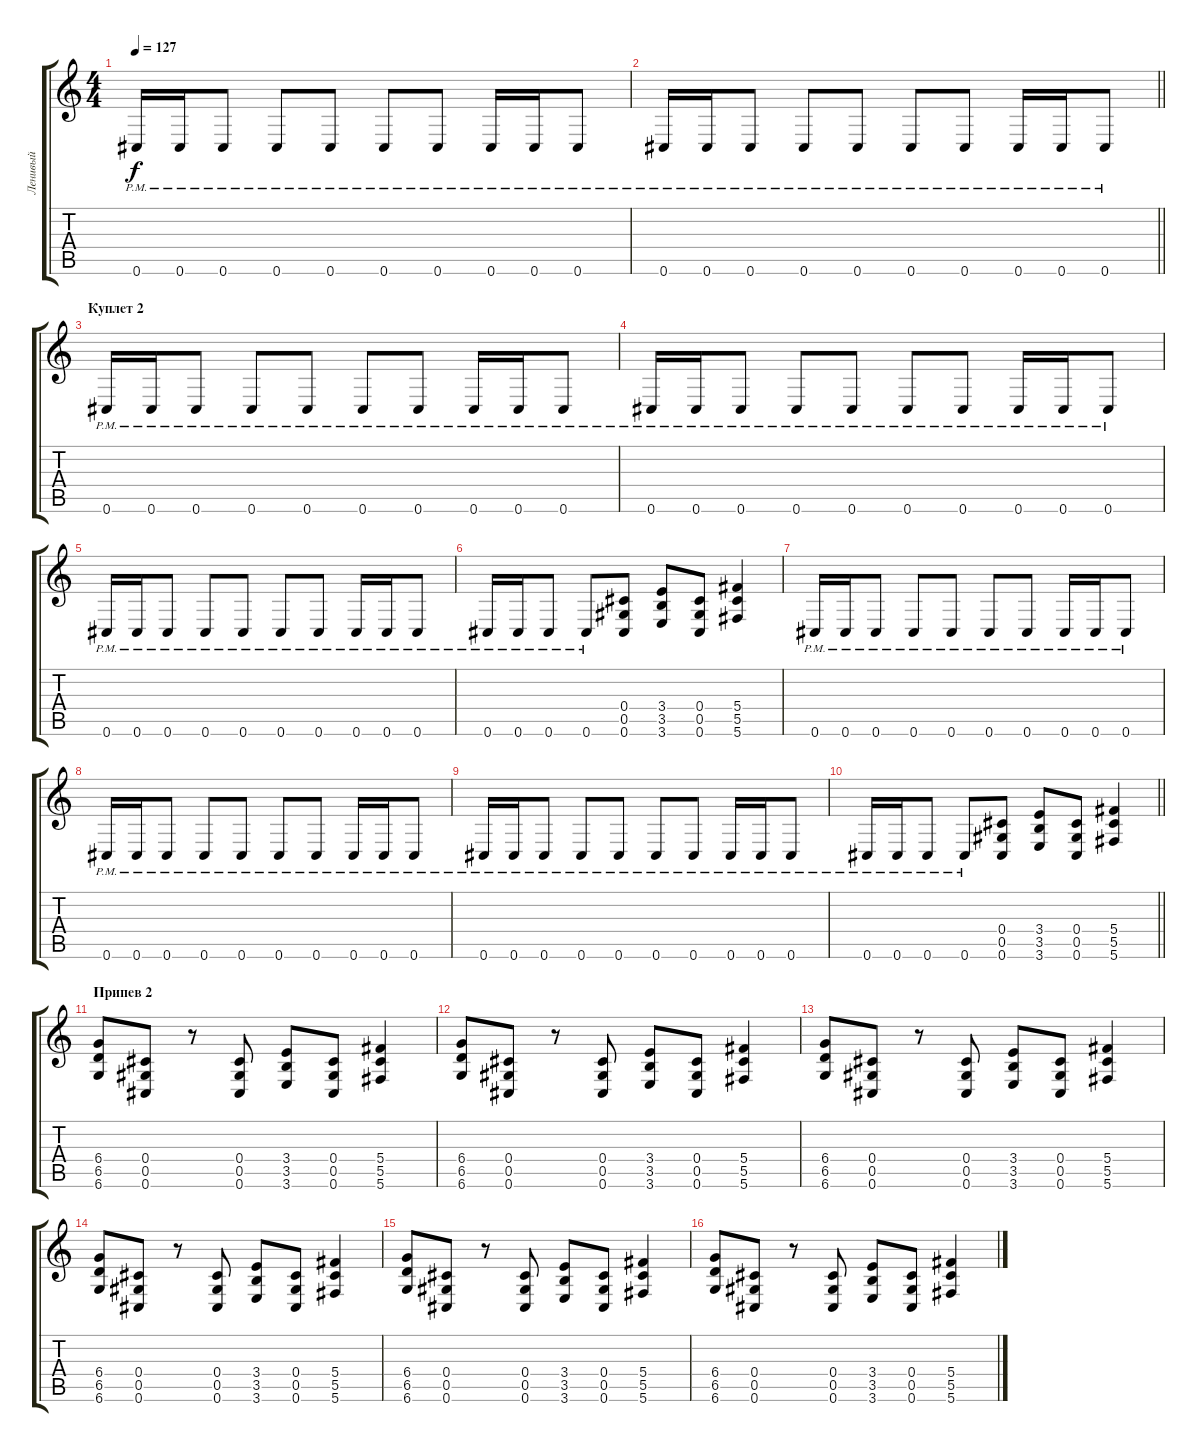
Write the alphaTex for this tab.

\track ("Ленивый" "Ленивый") {instrument overdrivenguitar}
\staff {score tabs}
\tuning (Eb4 Bb3 Gb3 Db3 Ab2 Db2) {hide}
\ts (4 4)
\tempo 127
\clef g2
\ks c
0.6{pm}.16{dy f} 0.6{pm}.16 0.6{pm}.8 0.6{pm}.8 0.6{pm}.8 0.6{pm}.8 0.6{pm}.8 0.6{pm}.16 0.6{pm}.16 0.6{pm}.8 |
\barLineRight lightlight
0.6{pm}.16 0.6{pm}.16 0.6{pm}.8 0.6{pm}.8 0.6{pm}.8 0.6{pm}.8 0.6{pm}.8 0.6{pm}.16 0.6{pm}.16 0.6{pm}.8 |
\section ("" "Куплет 2")
0.6{pm}.16 0.6{pm}.16 0.6{pm}.8 0.6{pm}.8 0.6{pm}.8 0.6{pm}.8 0.6{pm}.8 0.6{pm}.16 0.6{pm}.16 0.6{pm}.8 |
0.6{pm}.16 0.6{pm}.16 0.6{pm}.8 0.6{pm}.8 0.6{pm}.8 0.6{pm}.8 0.6{pm}.8 0.6{pm}.16 0.6{pm}.16 0.6{pm}.8 |
0.6{pm}.16 0.6{pm}.16 0.6{pm}.8 0.6{pm}.8 0.6{pm}.8 0.6{pm}.8 0.6{pm}.8 0.6{pm}.16 0.6{pm}.16 0.6{pm}.8 |
0.6{pm}.16 0.6{pm}.16 0.6{pm}.8 0.6{pm}.8 (0.4 0.5 0.6).8 (3.4 3.5 3.6).8 (0.4 0.5 0.6).8 (5.4 5.5 5.6).4 |
0.6{pm}.16 0.6{pm}.16 0.6{pm}.8 0.6{pm}.8 0.6{pm}.8 0.6{pm}.8 0.6{pm}.8 0.6{pm}.16 0.6{pm}.16 0.6{pm}.8 |
0.6{pm}.16 0.6{pm}.16 0.6{pm}.8 0.6{pm}.8 0.6{pm}.8 0.6{pm}.8 0.6{pm}.8 0.6{pm}.16 0.6{pm}.16 0.6{pm}.8 |
0.6{pm}.16 0.6{pm}.16 0.6{pm}.8 0.6{pm}.8 0.6{pm}.8 0.6{pm}.8 0.6{pm}.8 0.6{pm}.16 0.6{pm}.16 0.6{pm}.8 |
\barLineRight lightlight
0.6{pm}.16 0.6{pm}.16 0.6{pm}.8 0.6{pm}.8 (0.4 0.5 0.6).8 (3.4 3.5 3.6).8 (0.4 0.5 0.6).8 (5.4 5.5 5.6).4 |
\section ("" "Припев 2")
(6.4 6.5 6.6).8 (0.4 0.5 0.6).8 r.8 (0.4 0.5 0.6).8 (3.4 3.5 3.6).8 (0.4 0.5 0.6).8 (5.4 5.5 5.6).4 |
(6.4 6.5 6.6).8 (0.4 0.5 0.6).8 r.8 (0.4 0.5 0.6).8 (3.4 3.5 3.6).8 (0.4 0.5 0.6).8 (5.4 5.5 5.6).4 |
(6.4 6.5 6.6).8 (0.4 0.5 0.6).8 r.8 (0.4 0.5 0.6).8 (3.4 3.5 3.6).8 (0.4 0.5 0.6).8 (5.4 5.5 5.6).4 |
(6.4 6.5 6.6).8 (0.4 0.5 0.6).8 r.8 (0.4 0.5 0.6).8 (3.4 3.5 3.6).8 (0.4 0.5 0.6).8 (5.4 5.5 5.6).4 |
(6.4 6.5 6.6).8 (0.4 0.5 0.6).8 r.8 (0.4 0.5 0.6).8 (3.4 3.5 3.6).8 (0.4 0.5 0.6).8 (5.4 5.5 5.6).4 |
(6.4 6.5 6.6).8 (0.4 0.5 0.6).8 r.8 (0.4 0.5 0.6).8 (3.4 3.5 3.6).8 (0.4 0.5 0.6).8 (5.4 5.5 5.6).4
